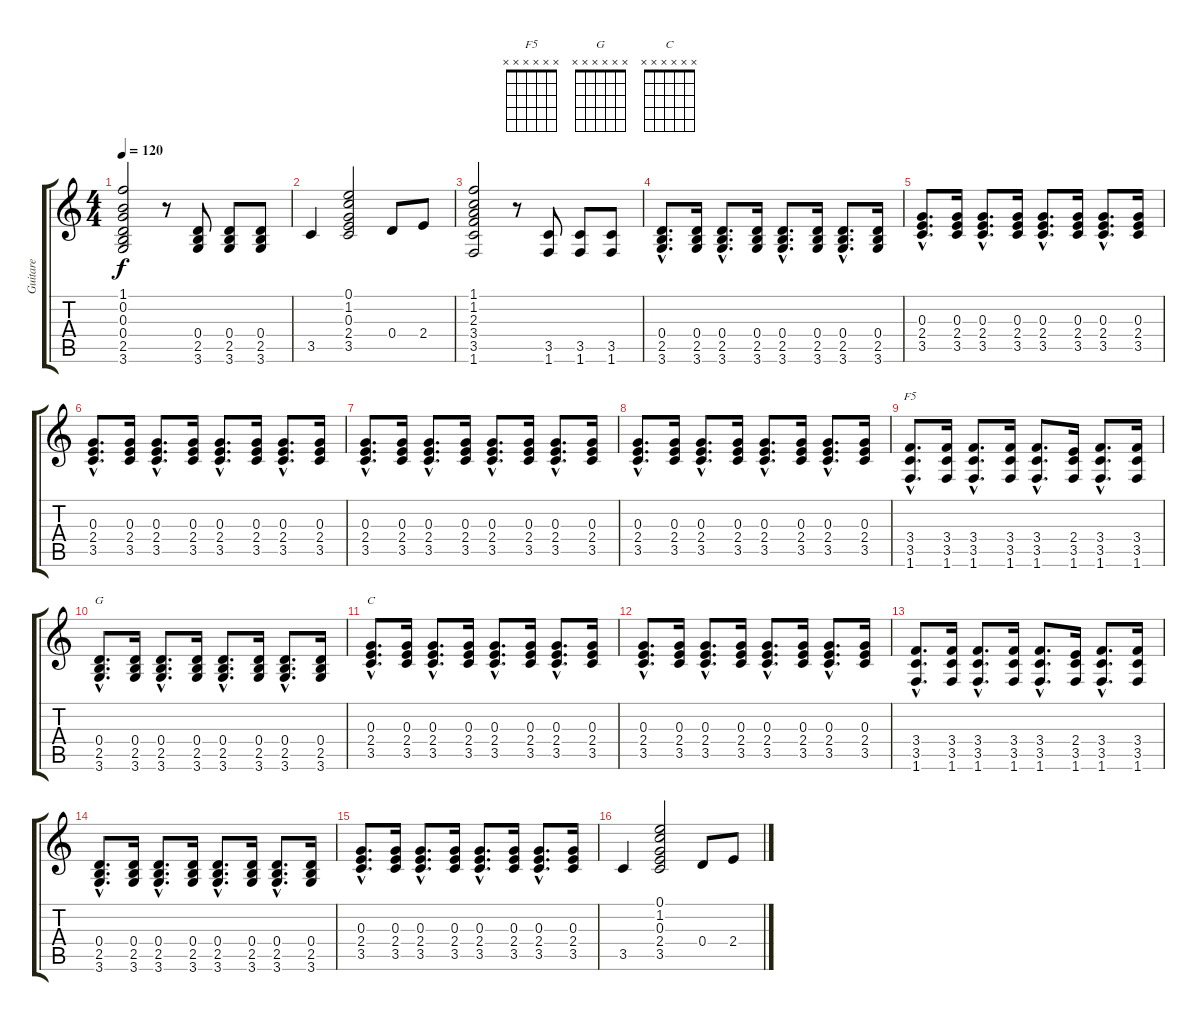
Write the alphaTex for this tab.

\track ("Guitare" "Guitare") {instrument electricguitarclean}
\staff {score tabs}
\tuning (E4 B3 G3 D3 A2 E2) {hide}
\chord ("F5" x x x x x x) {firstfret 0}
\chord ("G" x x x x x x) {firstfret 0}
\chord ("C" x x x x x x) {firstfret 0}
\ts (4 4)
\tempo 120
\clef g2
\ks c
(1.1 0.2 0.3 0.4 2.5 3.6).2{dy f} r.8 (0.4 2.5 3.6).8 (0.4 2.5 3.6).8 (0.4 2.5 3.6).8 |
3.5.4 (0.1 1.2 0.3 2.4 3.5).2 0.4.8 2.4.8 |
(1.1 1.2 2.3 3.4 3.5 1.6).2 r.8 (3.5 1.6).8 (3.5 1.6).8 (3.5 1.6).8 |
(0.4{hac} 2.5{hac} 3.6{hac}).8{d} (0.4 2.5 3.6).16 (0.4{hac} 2.5{hac} 3.6{hac}).8{d} (0.4 2.5 3.6).16 (0.4{hac} 2.5{hac} 3.6{hac}).8{d} (0.4 2.5 3.6).16 (0.4{hac} 2.5{hac} 3.6{hac}).8{d} (0.4 2.5 3.6).16 |
(0.3{hac} 2.4{hac} 3.5{hac}).8{d} (0.3 2.4 3.5).16 (0.3{hac} 2.4{hac} 3.5{hac}).8{d} (0.3 2.4 3.5).16 (0.3{hac} 2.4{hac} 3.5{hac}).8{d} (0.3 2.4 3.5).16 (0.3{hac} 2.4{hac} 3.5{hac}).8{d} (0.3 2.4 3.5).16 |
(0.3{hac} 2.4{hac} 3.5{hac}).8{d} (0.3 2.4 3.5).16 (0.3{hac} 2.4{hac} 3.5{hac}).8{d} (0.3 2.4 3.5).16 (0.3{hac} 2.4{hac} 3.5{hac}).8{d} (0.3 2.4 3.5).16 (0.3{hac} 2.4{hac} 3.5{hac}).8{d} (0.3 2.4 3.5).16 |
(0.3{hac} 2.4{hac} 3.5{hac}).8{d} (0.3 2.4 3.5).16 (0.3{hac} 2.4{hac} 3.5{hac}).8{d} (0.3 2.4 3.5).16 (0.3{hac} 2.4{hac} 3.5{hac}).8{d} (0.3 2.4 3.5).16 (0.3{hac} 2.4{hac} 3.5{hac}).8{d} (0.3 2.4 3.5).16 |
(0.3{hac} 2.4{hac} 3.5{hac}).8{d} (0.3 2.4 3.5).16 (0.3{hac} 2.4{hac} 3.5{hac}).8{d} (0.3 2.4 3.5).16 (0.3{hac} 2.4{hac} 3.5{hac}).8{d} (0.3 2.4 3.5).16 (0.3{hac} 2.4{hac} 3.5{hac}).8{d} (0.3 2.4 3.5).16 |
(3.4{hac} 3.5{hac} 1.6{hac}).8{d ch "F5"} (3.4 3.5 1.6).16 (3.4{hac} 3.5{hac} 1.6{hac}).8{d} (3.4 3.5 1.6).16 (3.4{hac} 3.5{hac} 1.6{hac}).8{d} (2.4 3.5 1.6).16 (3.4{hac} 3.5{hac} 1.6{hac}).8{d} (3.4 3.5 1.6).16 |
(0.4{hac} 2.5{hac} 3.6{hac}).8{d ch "G"} (0.4 2.5 3.6).16 (0.4{hac} 2.5{hac} 3.6{hac}).8{d} (0.4 2.5 3.6).16 (0.4{hac} 2.5{hac} 3.6{hac}).8{d} (0.4 2.5 3.6).16 (0.4{hac} 2.5{hac} 3.6{hac}).8{d} (0.4 2.5 3.6).16 |
(0.3{hac} 2.4{hac} 3.5{hac}).8{d ch "C"} (0.3 2.4 3.5).16 (0.3{hac} 2.4{hac} 3.5{hac}).8{d} (0.3 2.4 3.5).16 (0.3{hac} 2.4{hac} 3.5{hac}).8{d} (0.3 2.4 3.5).16 (0.3{hac} 2.4{hac} 3.5{hac}).8{d} (0.3 2.4 3.5).16 |
(0.3{hac} 2.4{hac} 3.5{hac}).8{d} (0.3 2.4 3.5).16 (0.3{hac} 2.4{hac} 3.5{hac}).8{d} (0.3 2.4 3.5).16 (0.3{hac} 2.4{hac} 3.5{hac}).8{d} (0.3 2.4 3.5).16 (0.3{hac} 2.4{hac} 3.5{hac}).8{d} (0.3 2.4 3.5).16 |
(3.4{hac} 3.5{hac} 1.6{hac}).8{d} (3.4 3.5 1.6).16 (3.4{hac} 3.5{hac} 1.6{hac}).8{d} (3.4 3.5 1.6).16 (3.4{hac} 3.5{hac} 1.6{hac}).8{d} (2.4 3.5 1.6).16 (3.4{hac} 3.5{hac} 1.6{hac}).8{d} (3.4 3.5 1.6).16 |
(0.4{hac} 2.5{hac} 3.6{hac}).8{d} (0.4 2.5 3.6).16 (0.4{hac} 2.5{hac} 3.6{hac}).8{d} (0.4 2.5 3.6).16 (0.4{hac} 2.5{hac} 3.6{hac}).8{d} (0.4 2.5 3.6).16 (0.4{hac} 2.5{hac} 3.6{hac}).8{d} (0.4 2.5 3.6).16 |
(0.3{hac} 2.4{hac} 3.5{hac}).8{d} (0.3 2.4 3.5).16 (0.3{hac} 2.4{hac} 3.5{hac}).8{d} (0.3 2.4 3.5).16 (0.3{hac} 2.4{hac} 3.5{hac}).8{d} (0.3 2.4 3.5).16 (0.3{hac} 2.4{hac} 3.5{hac}).8{d} (0.3 2.4 3.5).16 |
3.5.4 (0.1 1.2 0.3 2.4 3.5).2 0.4.8 2.4.8
